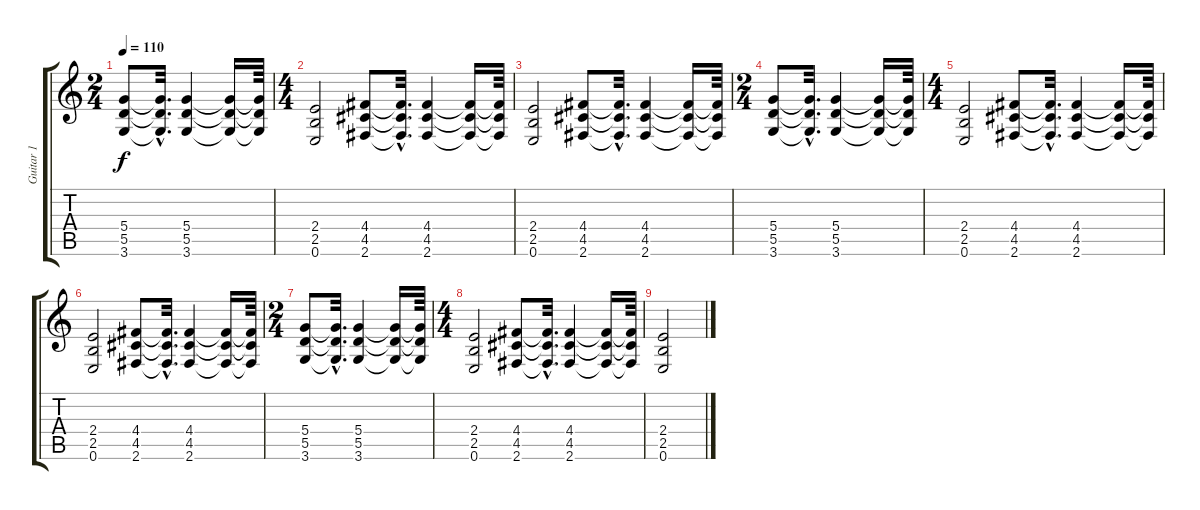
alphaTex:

\track ("Guitar 1" "Guitar 1") {instrument distortionguitar}
\staff {score tabs}
\tuning (E4 B3 G3 D3 A2 E2) {hide}
\ts (2 4)
\tempo 110
\clef g2
\ks c
(5.4 5.5 3.6).8{dy f} (5.4{hac t} 5.5{hac t} 3.6{hac t}).32{d} (5.4 5.5 3.6).4 (5.4{t} 5.5{t} 3.6{t}).16 (5.4{t} 5.5{t} 3.6{t}).64 |
\ts (4 4)
(2.4 2.5 0.6).2 (4.4 4.5 2.6).8 (4.4{hac t} 4.5{hac t} 2.6{hac t}).32{d} (4.4 4.5 2.6).4 (4.4{t} 4.5{t} 2.6{t}).16 (4.4{t} 4.5{t} 2.6{t}).64 |
(2.4 2.5 0.6).2 (4.4 4.5 2.6).8 (4.4{hac t} 4.5{hac t} 2.6{hac t}).32{d} (4.4 4.5 2.6).4 (4.4{t} 4.5{t} 2.6{t}).16 (4.4{t} 4.5{t} 2.6{t}).64 |
\ts (2 4)
(5.4 5.5 3.6).8 (5.4{hac t} 5.5{hac t} 3.6{hac t}).32{d} (5.4 5.5 3.6).4 (5.4{t} 5.5{t} 3.6{t}).16 (5.4{t} 5.5{t} 3.6{t}).64 |
\ts (4 4)
(2.4 2.5 0.6).2 (4.4 4.5 2.6).8 (4.4{hac t} 4.5{hac t} 2.6{hac t}).32{d} (4.4 4.5 2.6).4 (4.4{t} 4.5{t} 2.6{t}).16 (4.4{t} 4.5{t} 2.6{t}).64 |
(2.4 2.5 0.6).2 (4.4 4.5 2.6).8 (4.4{hac t} 4.5{hac t} 2.6{hac t}).32{d} (4.4 4.5 2.6).4 (4.4{t} 4.5{t} 2.6{t}).16 (4.4{t} 4.5{t} 2.6{t}).64 |
\ts (2 4)
(5.4 5.5 3.6).8 (5.4{hac t} 5.5{hac t} 3.6{hac t}).32{d} (5.4 5.5 3.6).4 (5.4{t} 5.5{t} 3.6{t}).16 (5.4{t} 5.5{t} 3.6{t}).64 |
\ts (4 4)
(2.4 2.5 0.6).2 (4.4 4.5 2.6).8 (4.4{hac t} 4.5{hac t} 2.6{hac t}).32{d} (4.4 4.5 2.6).4 (4.4{t} 4.5{t} 2.6{t}).16 (4.4{t} 4.5{t} 2.6{t}).64 |
(2.4 2.5 0.6).2
